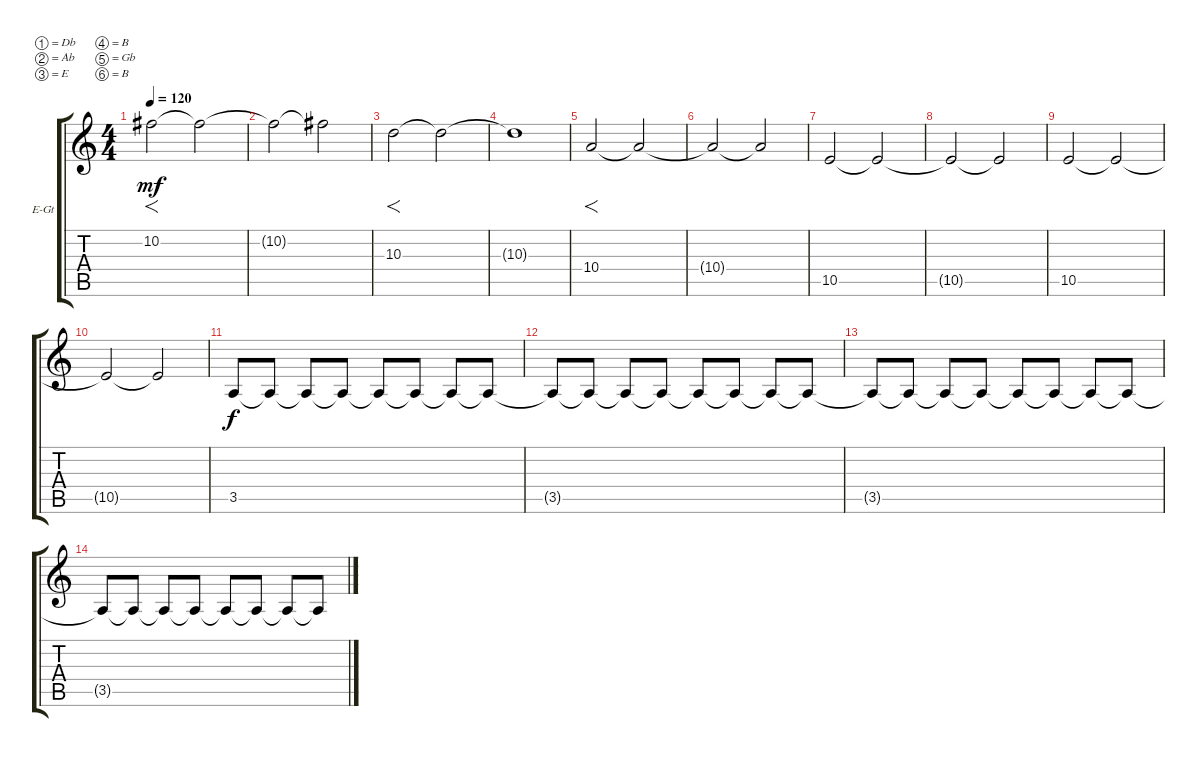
\defaultSystemsLayout 4
\bracketExtendMode groupsimilarinstruments
\firstSystemTrackNameOrientation horizontal
\otherSystemsTrackNameOrientation horizontal
\track ("Electric Guitar" "E-Gt") {instrument electricguitarclean}
\staff {score tabs}
\tuning (Db4 Ab3 E3 B2 Gb2 B1)
\ts (4 4)
\tempo 120
\clef g2
\scale
0.333333
\ks c
10.2.2{f dy mf} 10.2{t}.2 |
\scale
0.333333 10.2{t}.2 10.2{t}.2 |
\scale
0.333333 10.3.2{f} 10.3{t}.2 |
\scale
0.333333 10.3{t}.1 |
\scale
0.333333 10.4.2{f} 10.4{t}.2 |
\scale
0.333333 10.4{t}.2 10.4{t}.2 |
\scale
0.333333 10.5.2 10.5{t}.2 |
\scale
0.333333 10.5{t}.2 10.5{t}.2 |
\scale
0.333333 10.5.2 10.5{t}.2 |
10.5{t}.2 10.5{t}.2 |
3.5.8{dy f} 3.5{t}.8 3.5{t}.8 3.5{t}.8 3.5{t}.8 3.5{t}.8 3.5{t}.8 3.5{t}.8 |
3.5{t}.8 3.5{t}.8 3.5{t}.8 3.5{t}.8 3.5{t}.8 3.5{t}.8 3.5{t}.8 3.5{t}.8 |
3.5{t}.8 3.5{t}.8 3.5{t}.8 3.5{t}.8 3.5{t}.8 3.5{t}.8 3.5{t}.8 3.5{t}.8 |
3.5{t}.8 3.5{t}.8 3.5{t}.8 3.5{t}.8 3.5{t}.8 3.5{t}.8 3.5{t}.8 3.5{t}.8
